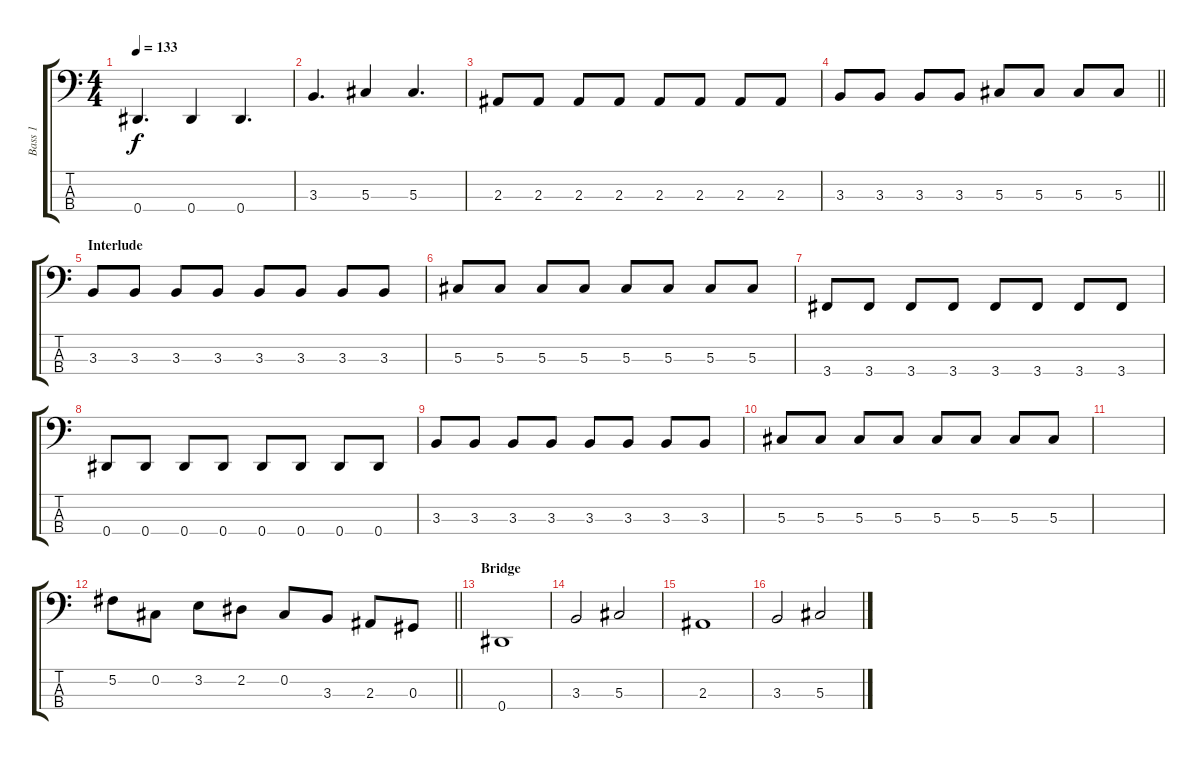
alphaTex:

\track ("Bass 1" "Bass 1") {instrument electricbassfinger}
\staff {score tabs}
\tuning (Gb2 Db2 Ab1 Eb1) {hide}
\ts (4 4)
\tempo 133
\clef f4
\ks c
0.4.4{d dy f} 0.4.4 0.4.4{d} |
3.3.4{d} 5.3.4 5.3.4{d} |
2.3.8 2.3.8 2.3.8 2.3.8 2.3.8 2.3.8 2.3.8 2.3.8 |
\barLineRight lightlight
3.3.8 3.3.8 3.3.8 3.3.8 5.3.8 5.3.8 5.3.8 5.3.8 |
\section ("" "Interlude")
3.3.8 3.3.8 3.3.8 3.3.8 3.3.8 3.3.8 3.3.8 3.3.8 |
5.3.8 5.3.8 5.3.8 5.3.8 5.3.8 5.3.8 5.3.8 5.3.8 |
3.4.8 3.4.8 3.4.8 3.4.8 3.4.8 3.4.8 3.4.8 3.4.8 |
0.4.8 0.4.8 0.4.8 0.4.8 0.4.8 0.4.8 0.4.8 0.4.8 |
3.3.8 3.3.8 3.3.8 3.3.8 3.3.8 3.3.8 3.3.8 3.3.8 |
5.3.8 5.3.8 5.3.8 5.3.8 5.3.8 5.3.8 5.3.8 5.3.8 |
|
\barLineRight lightlight
5.2.8 0.2.8 3.2.8 2.2.8 0.2.8 3.3.8 2.3.8 0.3.8 |
\section ("" "Bridge")
0.4.1 |
3.3.2 5.3.2 |
2.3.1 |
3.3.2 5.3.2
